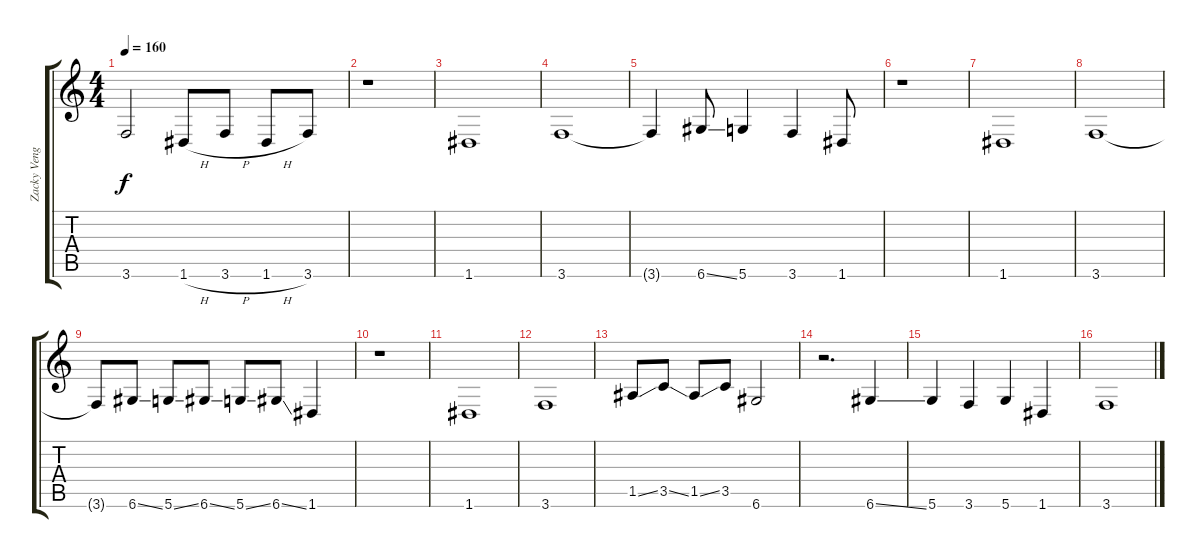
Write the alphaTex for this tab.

\track ("Zacky Vengeance Acoustic" "Zacky Veng") {instrument acousticguitarsteel}
\staff {score tabs}
\tuning (E4 B3 G3 D3 A2 D2) {hide}
\ts (4 4)
\tempo 160
\clef g2
\ks c
3.6.2{dy f} 1.6{h}.8 3.6{h}.8 1.6{h}.8 3.6.8 |
r.1 |
1.6.1 |
3.6.1 |
3.6{t}.4 6.6{ss}.8 5.6.4 3.6.4 1.6.8 |
r.1 |
1.6.1 |
3.6.1 |
3.6{t}.8 6.6{ss}.8 5.6{ss}.8 6.6{ss}.8 5.6{ss}.8 6.6{ss}.8 1.6.4 |
r.1 |
1.6.1 |
3.6.1 |
1.5{ss}.8 3.5{ss}.8 1.5{ss}.8 3.5.8 6.6.2 |
r.2{d} 6.6{ss}.4 |
5.6.4 3.6.4 5.6.4 1.6.4 |
3.6.1
